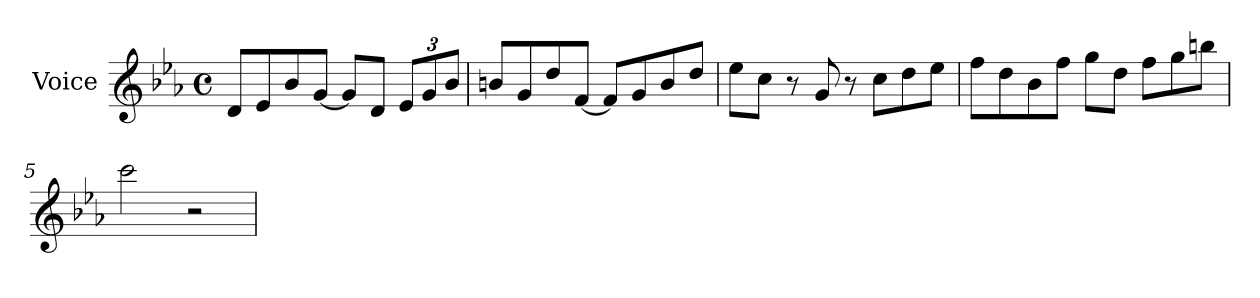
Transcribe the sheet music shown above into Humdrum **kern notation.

**kern
*part1
*staff1
*I"Voice
*I'Voice
*clefG2
*k[b-e-a-]
*M4/4
*met(c)
=1
8d/L
8e-/
8b-/
[<8g/J
8g/L]
8d/J
12e-/L
12g/
12b-/J
=2
8bn/L
8g/
8dd/
[<8f/J
8f/L]
8g/
8b/
8dd/J
=3
8ee-\L
8cc\J
8r
8g/
8r
8cc\L
8dd\
8ee-\J
=4
8ff\L
8dd\
8b-\
8ff\J
8gg\L
8dd\J
8ff\L
8gg\
8bbn\J
=5
2ccc\
2rcc
=
*-
